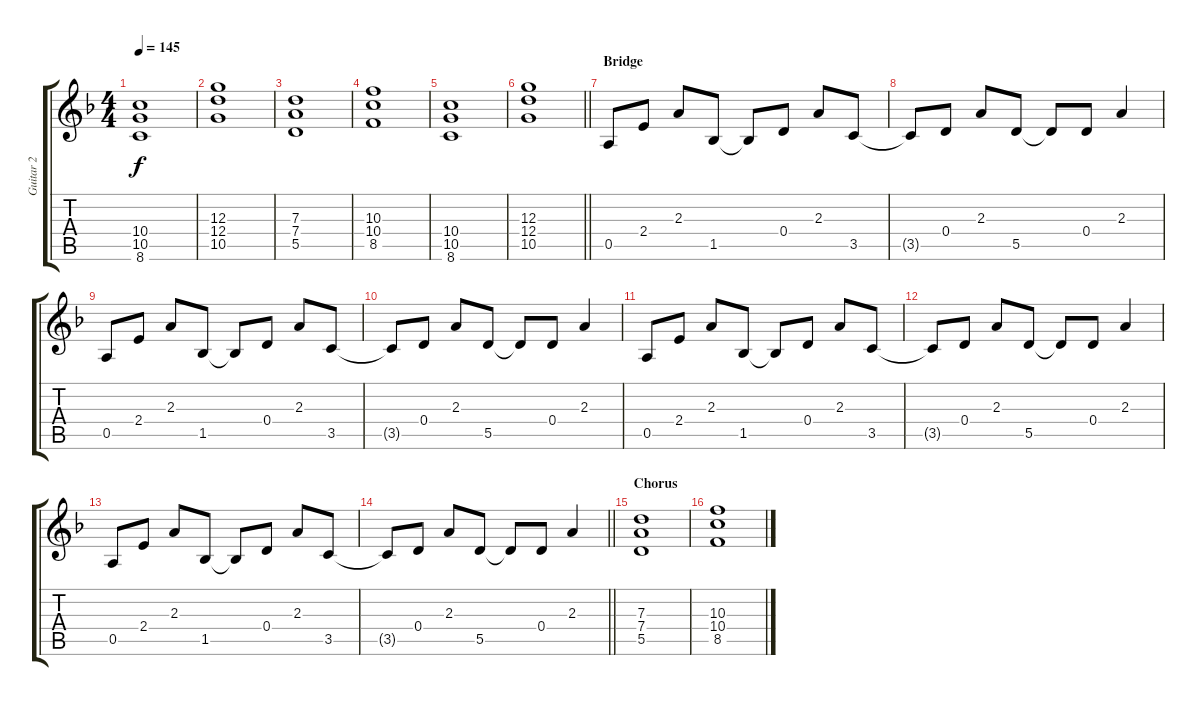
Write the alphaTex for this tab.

\track ("Guitar 2" "Guitar 2") {instrument distortionguitar}
\staff {score tabs}
\tuning (E4 B3 G3 D3 A2 E2) {hide}
\ts (4 4)
\tempo 145
\clef g2
\ks f
(10.4 10.5 8.6).1{dy f} |
(12.3 12.4 10.5).1 |
(7.3 7.4 5.5).1 |
(10.3 10.4 8.5).1 |
(10.4 10.5 8.6).1 |
\barLineRight lightlight
(12.3 12.4 10.5).1 |
\section ("" "Bridge")
0.5.8 2.4.8 2.3.8 1.5.8 1.5{t}.8 0.4.8 2.3.8 3.5.8 |
3.5{t}.8 0.4.8 2.3.8 5.5.8 5.5{t}.8 0.4.8 2.3.4 |
0.5.8 2.4.8 2.3.8 1.5.8 1.5{t}.8 0.4.8 2.3.8 3.5.8 |
3.5{t}.8 0.4.8 2.3.8 5.5.8 5.5{t}.8 0.4.8 2.3.4 |
0.5.8 2.4.8 2.3.8 1.5.8 1.5{t}.8 0.4.8 2.3.8 3.5.8 |
3.5{t}.8 0.4.8 2.3.8 5.5.8 5.5{t}.8 0.4.8 2.3.4 |
0.5.8 2.4.8 2.3.8 1.5.8 1.5{t}.8 0.4.8 2.3.8 3.5.8 |
\barLineRight lightlight
3.5{t}.8 0.4.8 2.3.8 5.5.8 5.5{t}.8 0.4.8 2.3.4 |
\section ("" "Chorus")
(7.3 7.4 5.5).1 |
(10.3 10.4 8.5).1
